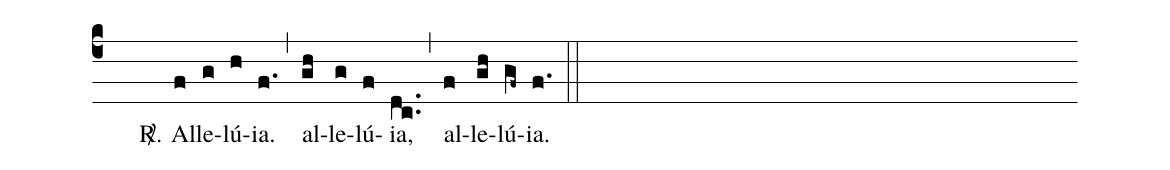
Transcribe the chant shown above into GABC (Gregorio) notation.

%%
(c4) ()<sp>R/</sp>.() Al(f)le(g)lú(h)ia.(f.) (,) al(gh)le(g)lú(f)ia,(dc..) (,) al(f)le(gh)lú(gf~)ia.(f.) (::)
